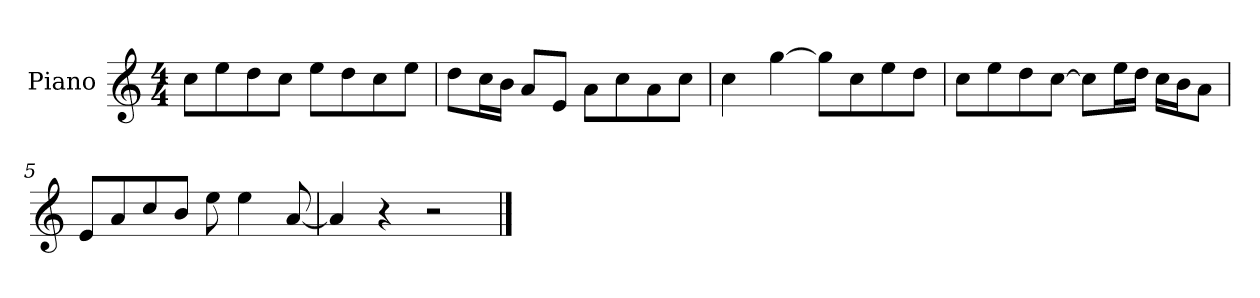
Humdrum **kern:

**kern
*part1
*staff1
*I"Piano
*I'P-no
*clefG2
*k[]
*M4/4
*MM90
=1
8cc\L
8ee\
8dd\
8cc\J
8ee\L
8dd\
8cc\
8ee\J
=2
8dd\L
16cc\L
16b\JJ
8a/L
8e/J
8a\L
8cc\
8a\
8cc\J
=3
4cc\
[4gg\
8gg\L]
8cc\
8ee\
8dd\J
=4
8cc\L
8ee\
8dd\
[8cc\J
8cc\L]
16ee\L
16dd\JJ
16cc\LL
16b\J
8a\J
=5
8e/L
8a/
8cc/
8b/J
8ee\
4ee\
[8a/
!!LO:LB:g=z
=6
4a/]
4r
2r
==
*-
